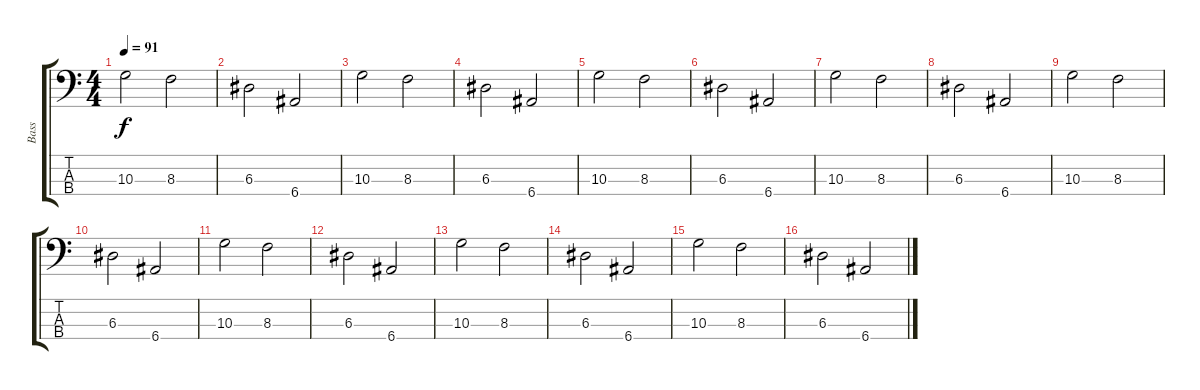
\track ("Bass" "Bass") {instrument electricbassfinger}
\staff {score tabs}
\tuning (G2 D2 A1 E1) {hide}
\ts (4 4)
\tempo 91
\clef f4
\ks c
10.3.2{dy f} 8.3.2 |
6.3.2 6.4.2 |
10.3.2 8.3.2 |
6.3.2 6.4.2 |
10.3.2 8.3.2 |
6.3.2 6.4.2 |
10.3.2 8.3.2 |
6.3.2 6.4.2 |
10.3.2 8.3.2 |
6.3.2 6.4.2 |
10.3.2 8.3.2 |
6.3.2 6.4.2 |
10.3.2 8.3.2 |
6.3.2 6.4.2 |
10.3.2 8.3.2 |
6.3.2 6.4.2
